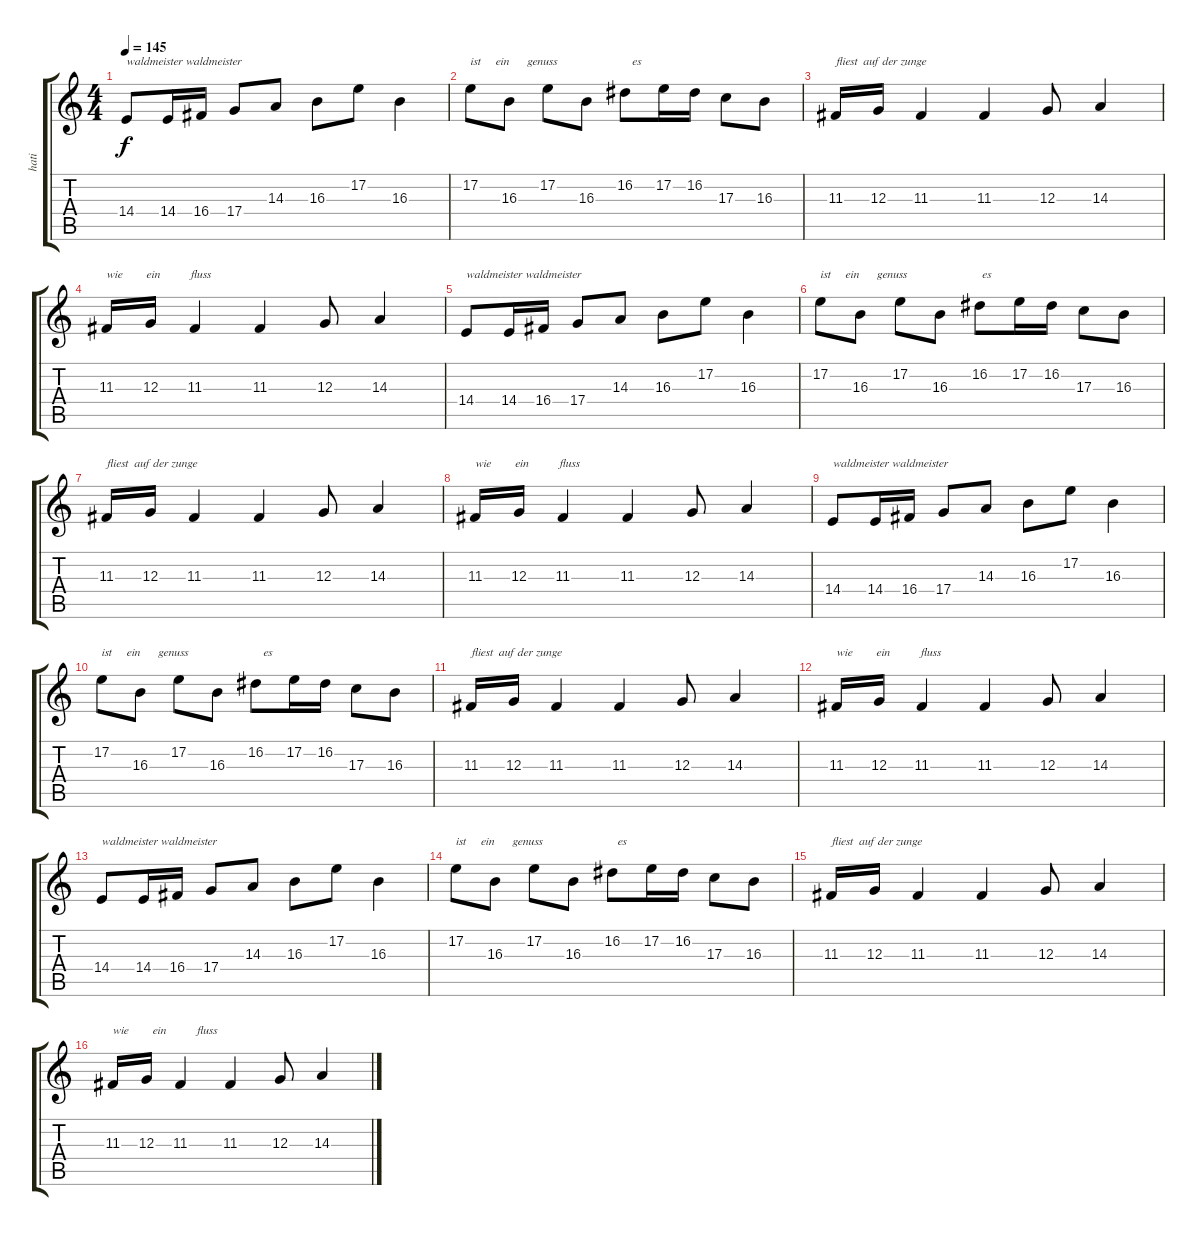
\track ("hati" "hati") {instrument accordion}
\staff {score tabs}
\tuning (E4 B3 G3 D3 A2 E2) {hide}
\ts (4 4)
\tempo 145
\clef g2
\ks c
14.4.8{txt "waldmeister waldmeister" dy f} 14.4.16 16.4.16 17.4.8 14.3.8 16.3.8 17.2.8 16.3.4 |
17.2.8{txt "ist     ein      genuss                         es"} 16.3.8 17.2.8 16.3.8 16.2.8 17.2.16 16.2.16 17.3.8 16.3.8 |
11.3.16{txt "fliest  auf der zunge "} 12.3.16 11.3.4 11.3.4 12.3.8 14.3.4 |
11.3.16{txt "wie        ein          fluss"} 12.3.16 11.3.4 11.3.4 12.3.8 14.3.4 |
14.4.8{txt "waldmeister waldmeister"} 14.4.16 16.4.16 17.4.8 14.3.8 16.3.8 17.2.8 16.3.4 |
17.2.8{txt "ist     ein      genuss                         es"} 16.3.8 17.2.8 16.3.8 16.2.8 17.2.16 16.2.16 17.3.8 16.3.8 |
11.3.16{txt "fliest  auf der zunge "} 12.3.16 11.3.4 11.3.4 12.3.8 14.3.4 |
11.3.16{txt "wie        ein          fluss"} 12.3.16 11.3.4 11.3.4 12.3.8 14.3.4 |
14.4.8{txt "waldmeister waldmeister"} 14.4.16 16.4.16 17.4.8 14.3.8 16.3.8 17.2.8 16.3.4 |
17.2.8{txt "ist     ein      genuss                         es"} 16.3.8 17.2.8 16.3.8 16.2.8 17.2.16 16.2.16 17.3.8 16.3.8 |
11.3.16{txt "fliest  auf der zunge "} 12.3.16 11.3.4 11.3.4 12.3.8 14.3.4 |
11.3.16{txt "wie        ein          fluss"} 12.3.16 11.3.4 11.3.4 12.3.8 14.3.4 |
14.4.8{txt "waldmeister waldmeister"} 14.4.16 16.4.16 17.4.8 14.3.8 16.3.8 17.2.8 16.3.4 |
17.2.8{txt "ist     ein      genuss                         es"} 16.3.8 17.2.8 16.3.8 16.2.8 17.2.16 16.2.16 17.3.8 16.3.8 |
11.3.16{txt "fliest  auf der zunge "} 12.3.16 11.3.4 11.3.4 12.3.8 14.3.4 |
11.3.16{txt "wie        ein          fluss"} 12.3.16 11.3.4 11.3.4 12.3.8 14.3.4
